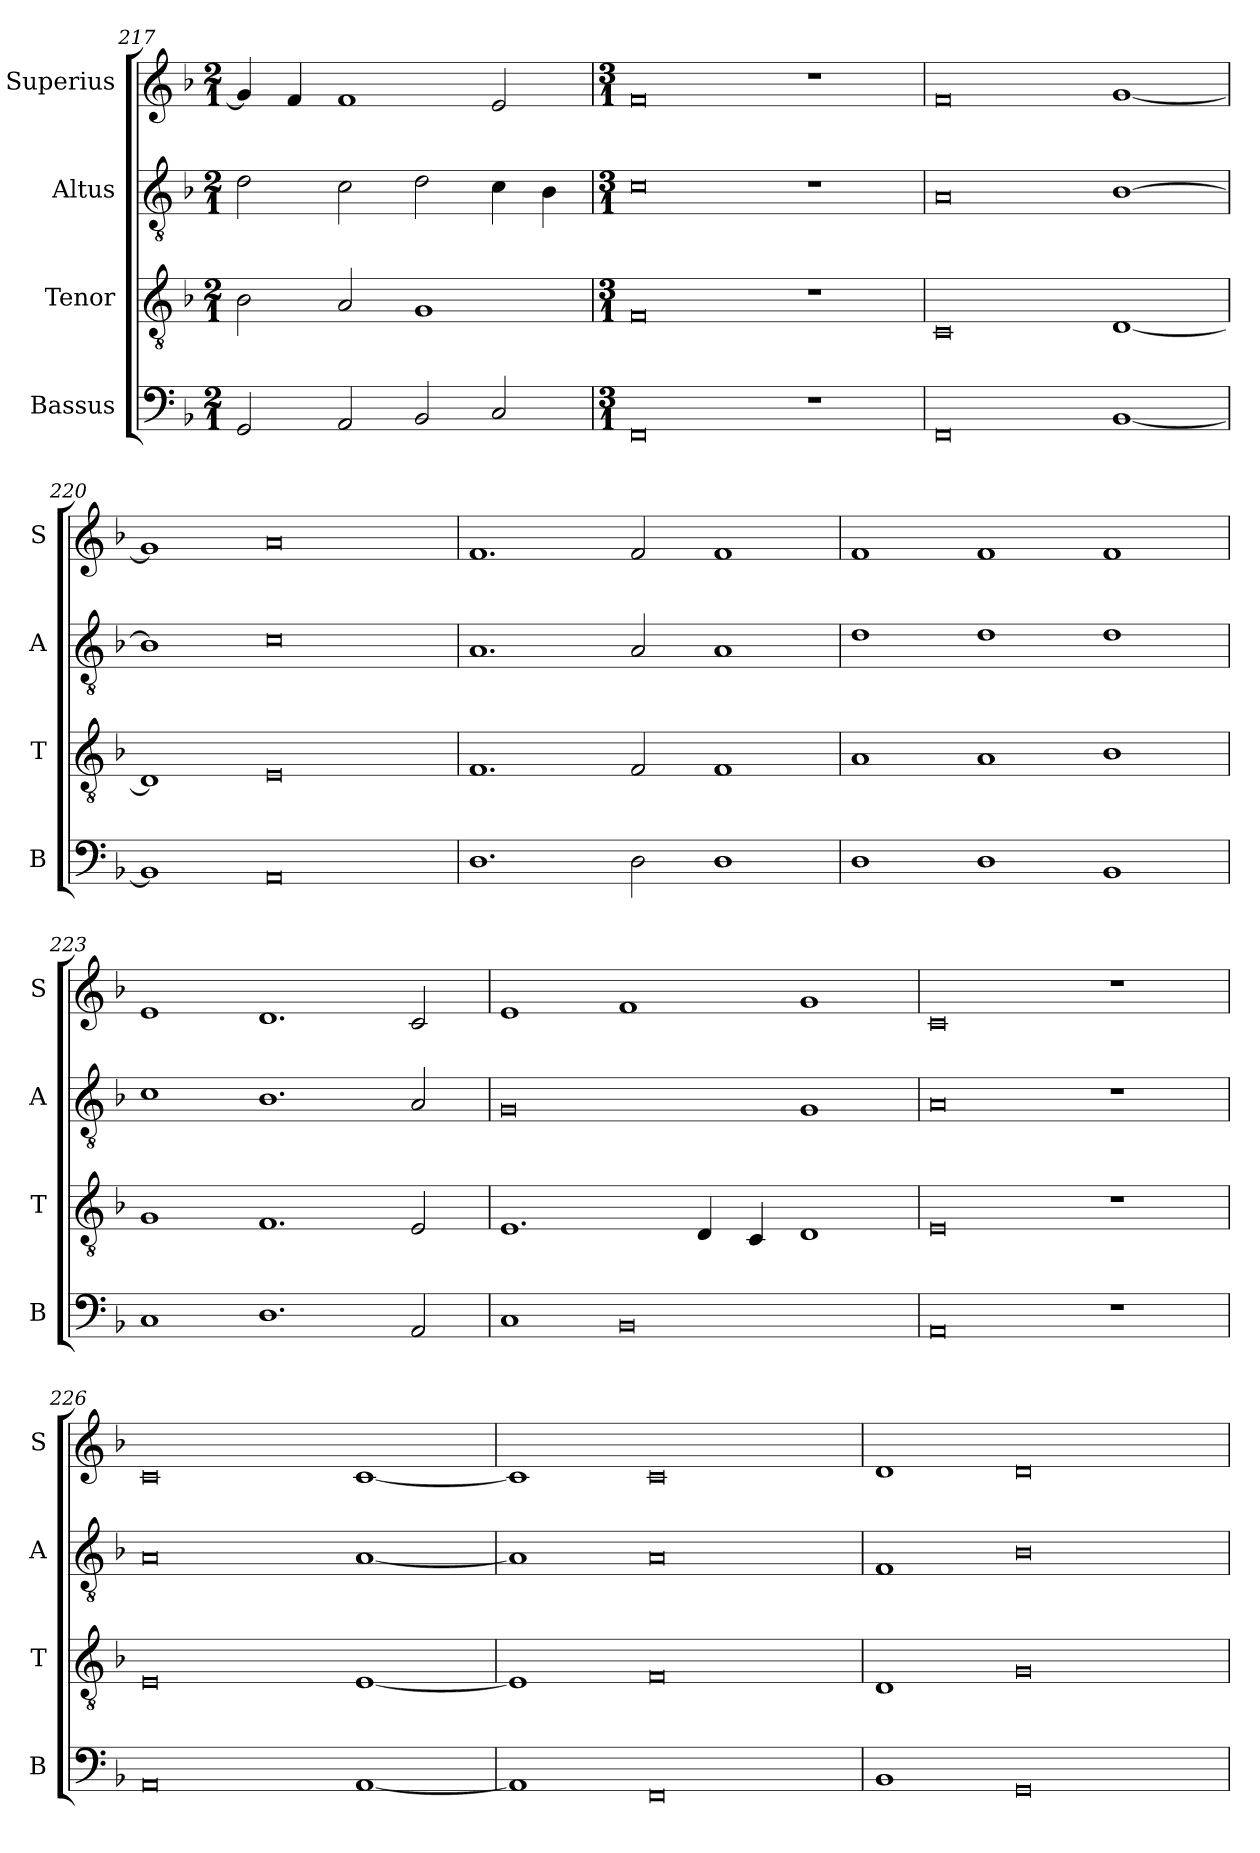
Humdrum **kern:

**kern	**kern	**kern	**kern
*part4	*part3	*part2	*part1
*staff4	*staff3	*staff2	*staff1
*I"Bassus	*I"Tenor	*I"Altus	*I"Superius
*I'B	*I'T	*I'A	*I'S
*clefF4	*clefGv2	*clefGv2	*clefG2
*k[b-]	*k[b-]	*k[b-]	*k[b-]
*M2/1	*M2/1	*M2/1	*M2/1
=217	=217	=217	=217
2GG/	2B-\	2d\	4g/]
.	.	.	4f/
2AA/	2A/	2c\	1f
2BB-/	1G	2d\	.
2C/	.	4c\	2e/
.	.	4B-\	.
=218	=218	=218	=218
*M3/1	*M3/1	*M3/1	*M3/1
0FF	0F	0c	0f
1r	1r	1r	1r
=219	=219	=219	=219
0FF	0C	0A	0f
[1BB-	[1D	[1B-	[1g
=220	=220	=220	=220
1BB-]	1D]	1B-]	1g]
0AA	0E	0c	0a
=221	=221	=221	=221
1.D	1.F	1.A	1.f
2D\	2F/	2A/	2f/
1D	1F	1A	1f
=222	=222	=222	=222
1D	1A	1d	1f
1D	1A	1d	1f
1BB-	1B-	1d	1f
=223	=223	=223	=223
1C	1G	1c	1e
1.D	1.F	1.B-	1.d
2AA/	2E/	2A/	2c/
=224	=224	=224	=224
1C	1.E	0G	1e
0BB-	.	.	1f
.	4D/	.	.
.	4C/	.	.
.	1D	1G	1g
=225	=225	=225	=225
0AA	0E	0A	0c
1r	1r	1r	1r
=226	=226	=226	=226
0AA	0E	0A	0c
[1AA	[1E	[1A	[1c
=227	=227	=227	=227
1AA]	1E]	1A]	1c]
0FF	0F	0A	0c
=228	=228	=228	=228
1BB-	1D	1F	1d
0GG	0G	0B-	0d
=	=	=	=
*-	*-	*-	*-
